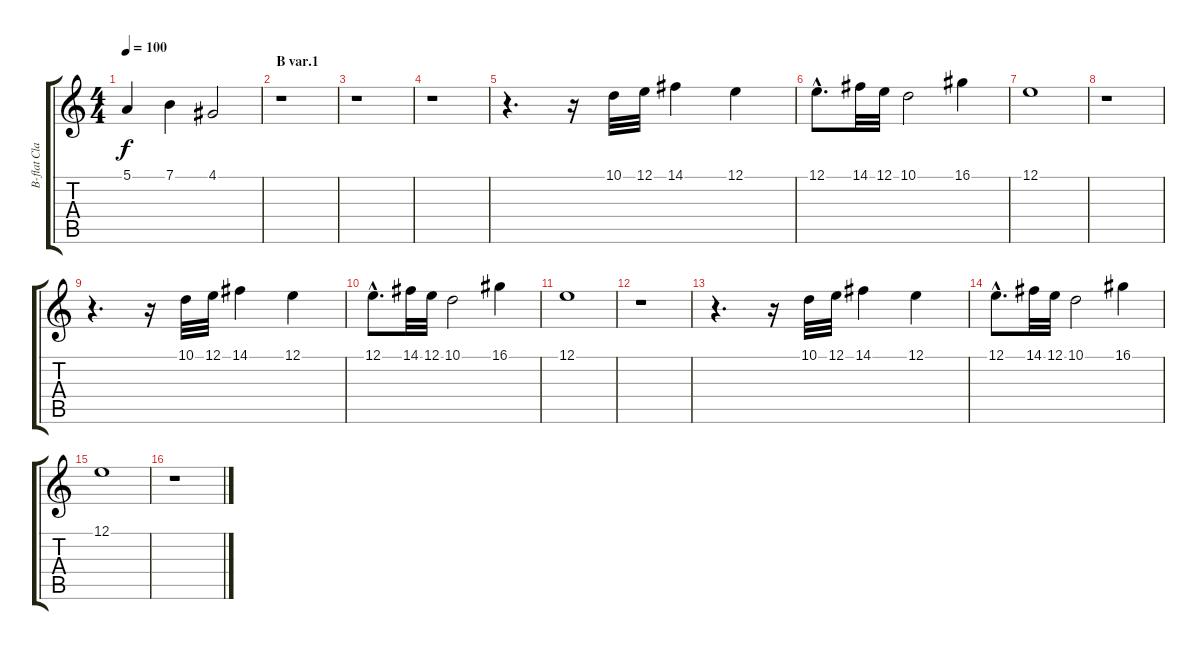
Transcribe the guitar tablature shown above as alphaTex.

\track ("B-flat Clarinet" "B-flat Cla") {instrument clarinet}
\staff {score tabs}
\tuning (E4 B3 G3 D3 A2 E2) {hide}
\ts (4 4)
\tempo 100
\clef g2
\ks c
5.1.4{dy f} 7.1.4 4.1.2 |
\section ("" "B var.1")
r.1 |
r.1 |
r.1 |
r.4{d} r.16 10.1.32 12.1.32 14.1.4 12.1.4 |
12.1{hac}.8{d} 14.1.32 12.1.32 10.1.2 16.1.4 |
12.1.1 |
r.1 |
r.4{d} r.16 10.1.32 12.1.32 14.1.4 12.1.4 |
12.1{hac}.8{d} 14.1.32 12.1.32 10.1.2 16.1.4 |
12.1.1 |
r.1 |
r.4{d} r.16 10.1.32 12.1.32 14.1.4 12.1.4 |
12.1{hac}.8{d} 14.1.32 12.1.32 10.1.2 16.1.4 |
12.1.1 |
r.1
